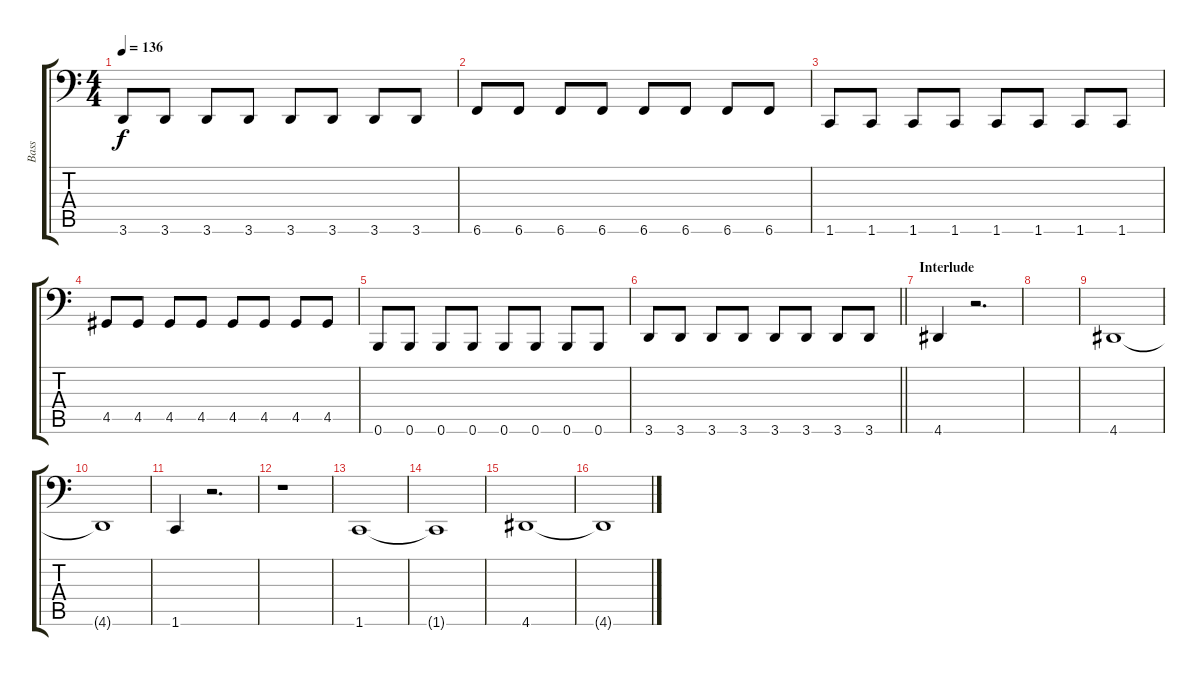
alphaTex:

\track ("Bass" "Bass") {instrument electricbassfinger}
\staff {score tabs}
\tuning (C3 G2 D2 A1 E1 B0) {hide}
\ts (4 4)
\tempo 136
\clef f4
\ks c
3.6.8{dy f} 3.6.8 3.6.8 3.6.8 3.6.8 3.6.8 3.6.8 3.6.8 |
6.6.8 6.6.8 6.6.8 6.6.8 6.6.8 6.6.8 6.6.8 6.6.8 |
1.6.8 1.6.8 1.6.8 1.6.8 1.6.8 1.6.8 1.6.8 1.6.8 |
4.5.8 4.5.8 4.5.8 4.5.8 4.5.8 4.5.8 4.5.8 4.5.8 |
0.6.8 0.6.8 0.6.8 0.6.8 0.6.8 0.6.8 0.6.8 0.6.8 |
\barLineRight lightlight
3.6.8 3.6.8 3.6.8 3.6.8 3.6.8 3.6.8 3.6.8 3.6.8 |
\section ("" "Interlude")
4.6.4 r.2{d} |
|
4.6.1 |
4.6{t}.1 |
1.6.4 r.2{d} |
r.1 |
1.6.1 |
1.6{t}.1 |
4.6.1 |
4.6{t}.1
